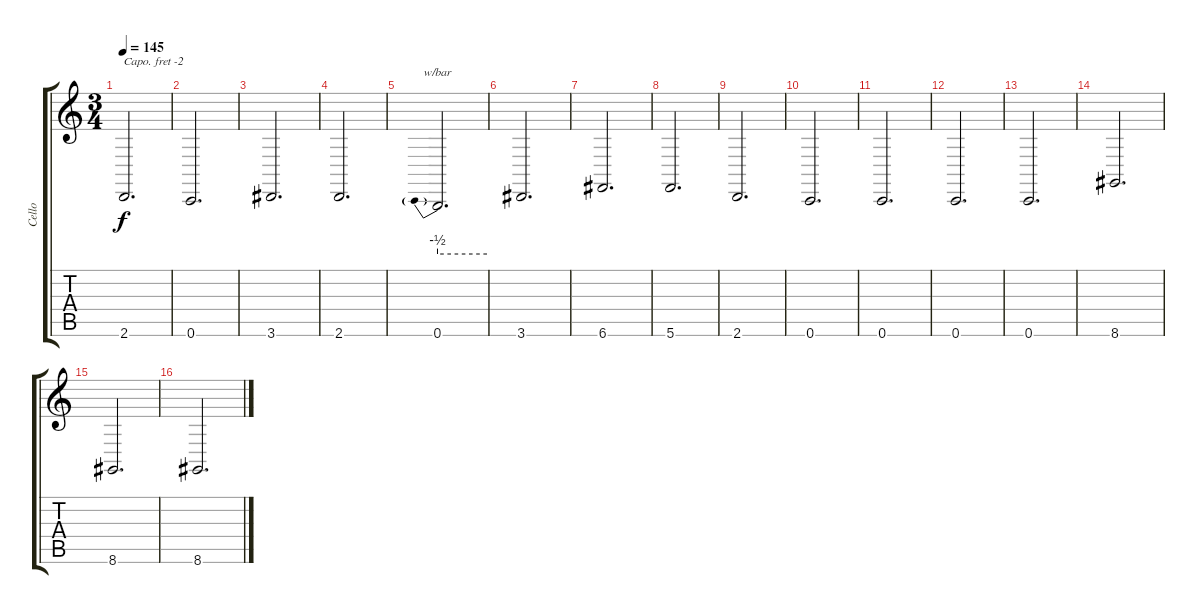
\track ("Cello" "Cello") {instrument cello}
\staff {score tabs}
\capo -2
\tuning (E4 B3 G3 D3 A2 D2) {hide}
\ts (3 4)
\tempo 145
\clef g2
\ks c
2.6.2{d dy f} |
0.6.2{d} |
3.6.2{d} |
2.6.2{d} |
0.6.2{d tbe (predive default 0 -2 60 -2)} |
3.6.2{d} |
6.6.2{d} |
5.6.2{d} |
2.6.2{d} |
0.6.2{d} |
0.6.2{d} |
0.6.2{d} |
0.6.2{d} |
8.6.2{d} |
8.6.2{d} |
8.6.2{d}
